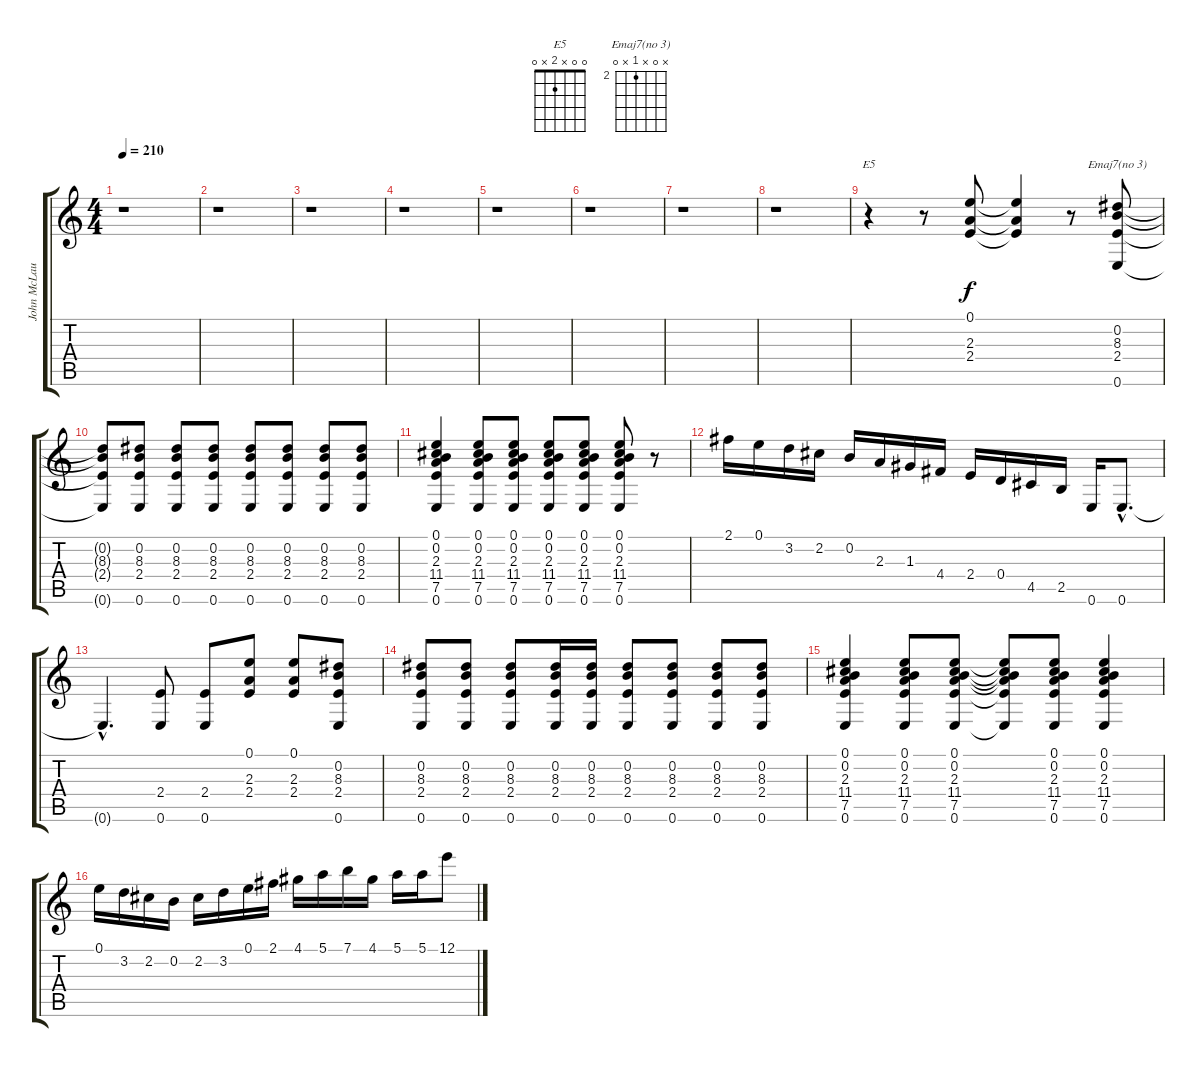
\track ("John McLaughlin" "John McLau") {instrument acousticguitarnylon}
\staff {score tabs}
\tuning (E4 B3 G3 D3 A2 E2) {hide}
\chord ("E5" 0 0 x 2 x 0)
\chord ("Emaj7(no 3)" x 0 x 2 x 0) {firstfret 2}
\ts (4 4)
\tempo 210
\clef g2
\ks c
r.1{dy f instrument acousticguitarnylon} |
r.1 |
r.1 |
r.1 |
r.1 |
r.1 |
r.1 |
r.1 |
r.4{ch "E5"} r.8 (0.1 2.3 2.4).8 (0.1{t} 2.3{t} 2.4{t}).4 r.8 (0.2 8.3 2.4 0.6).8{ch "Emaj7(no 3)"} |
(0.2{t} 8.3{t} 2.4{t} 0.6{t}).8 (0.2 8.3 2.4 0.6).8 (0.2 8.3 2.4 0.6).8 (0.2 8.3 2.4 0.6).8 (0.2 8.3 2.4 0.6).8 (0.2 8.3 2.4 0.6).8 (0.2 8.3 2.4 0.6).8 (0.2 8.3 2.4 0.6).8 |
(0.1 0.2 2.3 11.4 7.5 0.6).4 (0.1 0.2 2.3 11.4 7.5 0.6).8 (0.1 0.2 2.3 11.4 7.5 0.6).8 (0.1 0.2 2.3 11.4 7.5 0.6).8 (0.1 0.2 2.3 11.4 7.5 0.6).8 (0.1 0.2 2.3 11.4 7.5 0.6).8 r.8 |
2.1.16 0.1.16 3.2.16 2.2.16 0.2.16 2.3.16 1.3.16 4.4.16 2.4.16 0.4.16 4.5.16 2.5.16 0.6.16 0.6{hac}.8{d} |
0.6{hac t}.4{d} (2.4 0.6).8 (2.4 0.6).8 (0.1 2.3 2.4).8 (0.1 2.3 2.4).8 (0.2 8.3 2.4 0.6).8 |
(0.2 8.3 2.4 0.6).8 (0.2 8.3 2.4 0.6).8 (0.2 8.3 2.4 0.6).8 (0.2 8.3 2.4 0.6).16 (0.2 8.3 2.4 0.6).16 (0.2 8.3 2.4 0.6).8 (0.2 8.3 2.4 0.6).8 (0.2 8.3 2.4 0.6).8 (0.2 8.3 2.4 0.6).8 |
(0.1 0.2 2.3 11.4 7.5 0.6).4 (0.1 0.2 2.3 11.4 7.5 0.6).8 (0.1 0.2 2.3 11.4 7.5 0.6).8 (0.1{t} 0.2{t} 2.3{t} 11.4{t} 7.5{t} 0.6{t}).8 (0.1 0.2 2.3 11.4 7.5 0.6).8 (0.1 0.2 2.3 11.4 7.5 0.6).4 |
0.1.16 3.2.16 2.2.16 0.2.16 2.2.16 3.2.16 0.1.16 2.1.16 4.1.16 5.1.16 7.1.16 4.1.16 5.1.16 5.1.16 12.1.8
